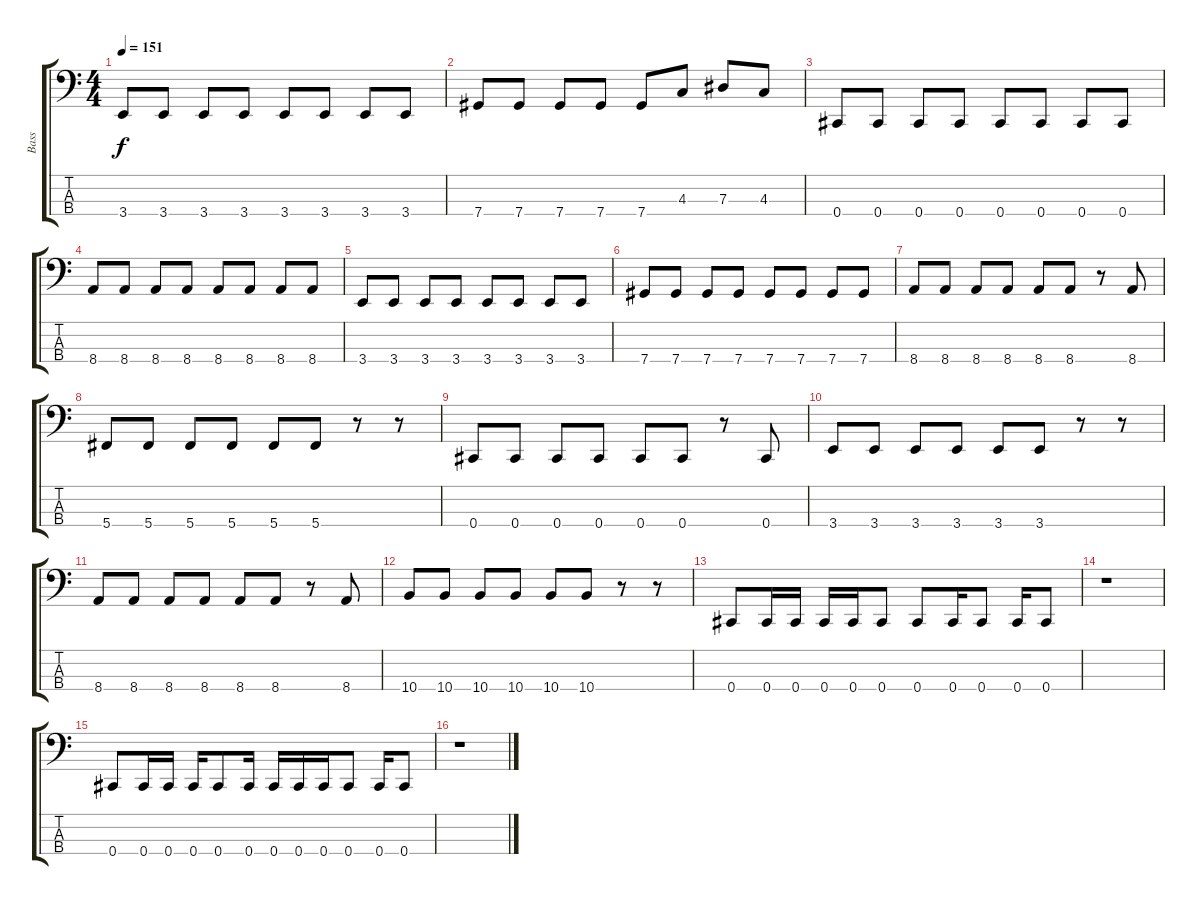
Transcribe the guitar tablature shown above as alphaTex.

\track ("Bass" "Bass") {instrument electricbasspick}
\staff {score tabs}
\tuning (Gb2 Db2 Ab1 Db1) {hide}
\ts (4 4)
\tempo 151
\clef f4
\ks c
3.4.8{dy f} 3.4.8 3.4.8 3.4.8 3.4.8 3.4.8 3.4.8 3.4.8 |
7.4.8 7.4.8 7.4.8 7.4.8 7.4.8 4.3.8 7.3.8 4.3.8 |
0.4.8 0.4.8 0.4.8 0.4.8 0.4.8 0.4.8 0.4.8 0.4.8 |
8.4.8 8.4.8 8.4.8 8.4.8 8.4.8 8.4.8 8.4.8 8.4.8 |
3.4.8 3.4.8 3.4.8 3.4.8 3.4.8 3.4.8 3.4.8 3.4.8 |
7.4.8 7.4.8 7.4.8 7.4.8 7.4.8 7.4.8 7.4.8 7.4.8 |
8.4.8 8.4.8 8.4.8 8.4.8 8.4.8 8.4.8 r.8 8.4.8 |
5.4.8 5.4.8 5.4.8 5.4.8 5.4.8 5.4.8 r.8 r.8 |
0.4.8 0.4.8 0.4.8 0.4.8 0.4.8 0.4.8 r.8 0.4.8 |
3.4.8 3.4.8 3.4.8 3.4.8 3.4.8 3.4.8 r.8 r.8 |
8.4.8 8.4.8 8.4.8 8.4.8 8.4.8 8.4.8 r.8 8.4.8 |
10.4.8 10.4.8 10.4.8 10.4.8 10.4.8 10.4.8 r.8 r.8 |
0.4.8 0.4.16 0.4.16 0.4.16 0.4.16 0.4.8 0.4.8 0.4.16 0.4.8 0.4.16 0.4.8 |
r.1 |
0.4.8 0.4.16 0.4.16 0.4.16 0.4.8 0.4.16 0.4.16 0.4.16 0.4.16 0.4.8 0.4.16 0.4.8 |
r.1
